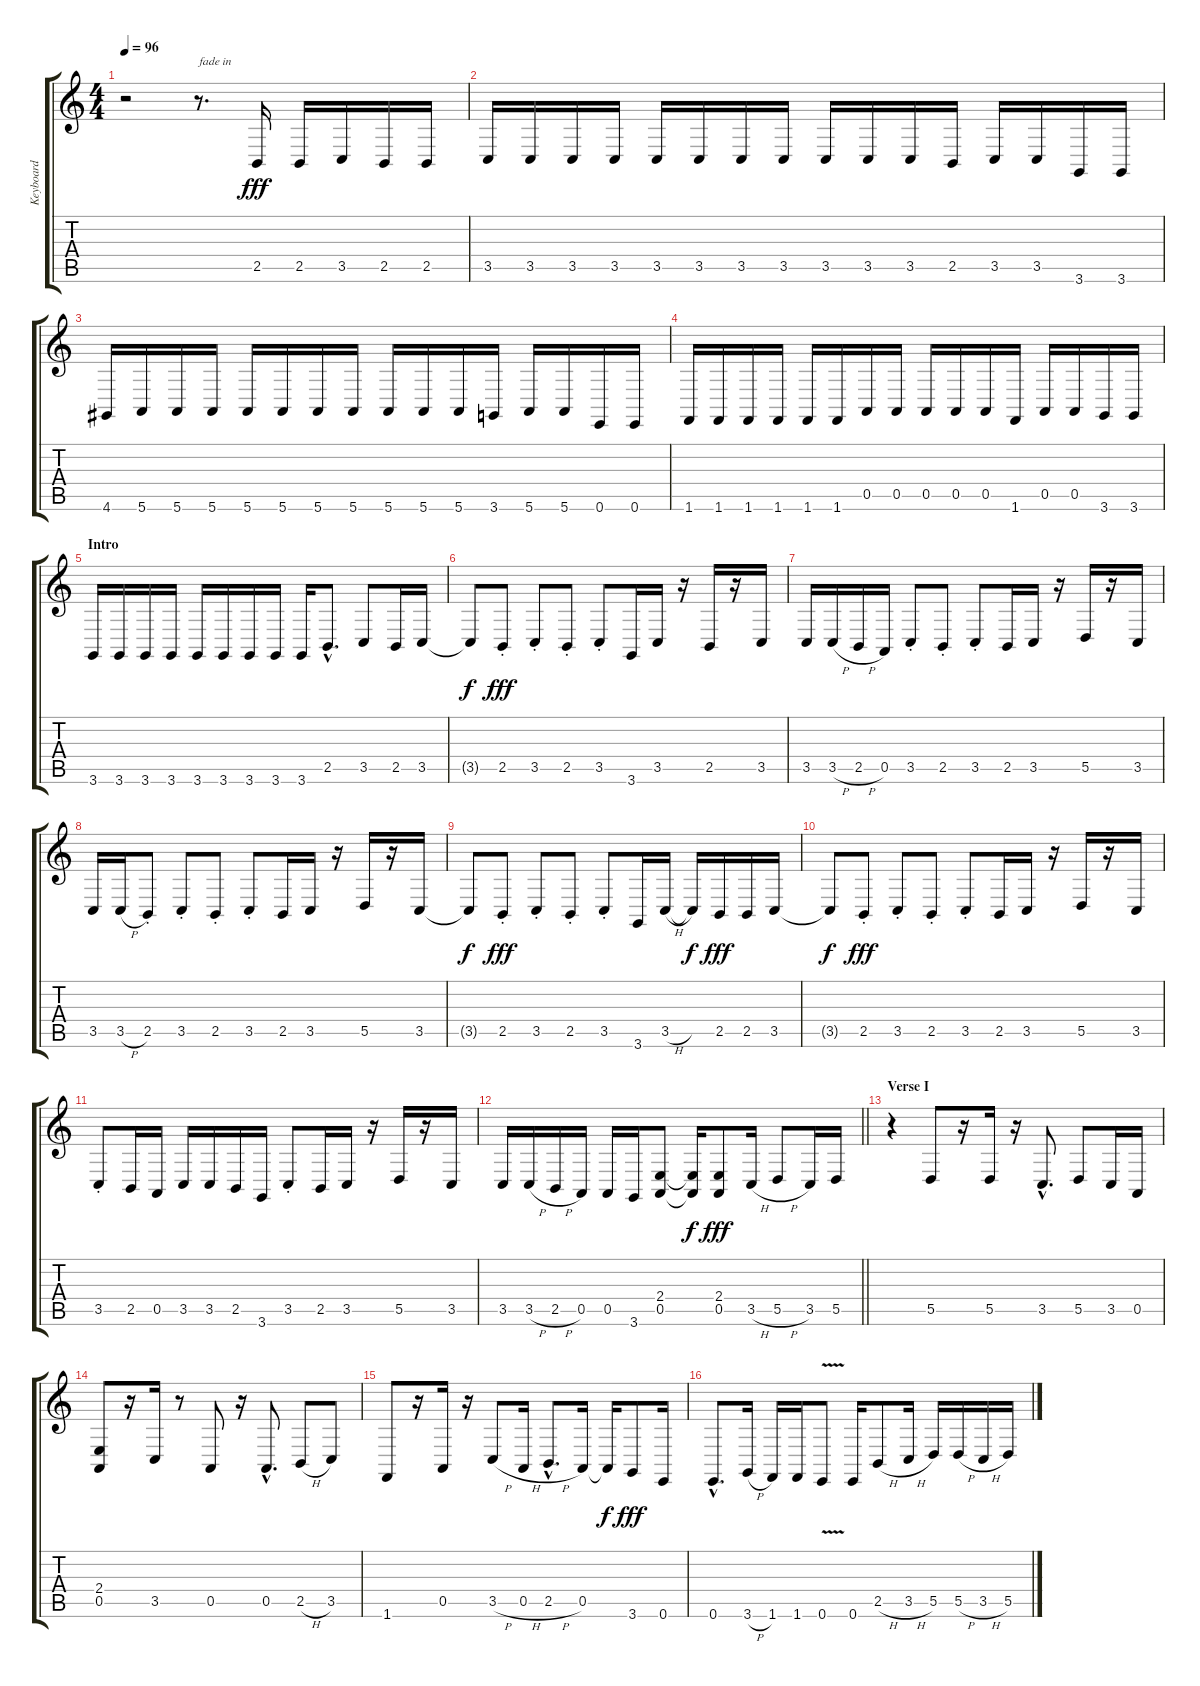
\track ("Keyboard" "Keyboard") {instrument lead1square}
\staff {score tabs}
\tuning (E4 B3 G3 D3 A2 E2) {hide}
\ts (4 4)
\tempo 96
\clef g2
\ks c
r.2{dy fff volume 0 instrument lead1square} r.8{d txt "fade in" volume 13} 2.5.16 2.5.16 3.5.16 2.5.16 2.5.16 |
3.5.16 3.5.16 3.5.16 3.5.16 3.5.16 3.5.16 3.5.16 3.5.16 3.5.16 3.5.16 3.5.16 2.5.16 3.5.16 3.5.16 3.6.16 3.6.16 |
4.6.16 5.6.16 5.6.16 5.6.16 5.6.16 5.6.16 5.6.16 5.6.16 5.6.16 5.6.16 5.6.16 3.6.16 5.6.16 5.6.16 0.6.16 0.6.16 |
1.6.16 1.6.16 1.6.16 1.6.16 1.6.16 1.6.16 0.5.16 0.5.16 0.5.16 0.5.16 0.5.16 1.6.16 0.5.16 0.5.16 3.6.16 3.6.16 |
\section ("" "Intro")
3.6.16 3.6.16 3.6.16 3.6.16 3.6.16 3.6.16 3.6.16 3.6.16 3.6.16 2.5{hac}.8{d} 3.5.8 2.5.16 3.5.16 |
3.5{t}.8{dy f} 2.5{st}.8{dy fff} 3.5{st}.8 2.5{st}.8 3.5{st}.8 3.6.16 3.5.16 r.16 2.5.16 r.16 3.5.16 |
3.5.16 3.5{h}.16 2.5{h}.16 0.5.16 3.5{st}.8 2.5{st}.8 3.5{st}.8 2.5.16 3.5.16 r.16 5.5.16 r.16 3.5.16 |
3.5.16 3.5{h}.16 2.5{st}.8 3.5{st}.8 2.5{st}.8 3.5{st}.8 2.5.16 3.5.16 r.16 5.5.16 r.16 3.5.16 |
3.5{t}.8{dy f} 2.5{st}.8{dy fff} 3.5{st}.8 2.5{st}.8 3.5{st}.8 3.6.16 3.5{h}.16 3.5{t}.16{dy f} 2.5.16{dy fff} 2.5.16 3.5.16 |
3.5{t}.8{dy f} 2.5{st}.8{dy fff} 3.5{st}.8 2.5{st}.8 3.5{st}.8 2.5.16 3.5.16 r.16 5.5.16 r.16 3.5.16 |
3.5{st}.8 2.5.16 0.5.16 3.5.16 3.5.16 2.5.16 3.6.16 3.5{st}.8 2.5.16 3.5.16 r.16 5.5.16 r.16 3.5.16 |
\barLineRight lightlight
3.5.16 3.5{h}.16 2.5{h}.16 0.5.16 0.5.16 3.6.16 (2.4 0.5).8 (2.4{t} 0.5{t}).16{dy f} (2.4 0.5).8{dy fff} 3.5{h}.16 5.5{h}.8 3.5.16 5.5.16 |
\section ("" "Verse I")
r.4 5.5.8 r.16 5.5.16 r.16 3.5{hac}.8{d} 5.5.8 3.5.16 0.5.16 |
(2.4 0.5).8 r.16 3.5.16 r.8 0.5.8 r.16 0.5{hac}.8{d} 2.5{h}.8 3.5.8 |
1.6.8 r.16 0.5.16 r.16 3.5{h}.8 0.5{h}.16 2.5{h hac}.8{d} 0.5.16 0.5{t}.16{dy f} 3.6.8{dy fff} 0.6.16 |
0.6{hac}.8{d} 3.6{h}.16 1.6.16 1.6.16 0.6{v}.8 0.6.16 2.5{h}.8 3.5{h}.16 5.5.16 5.5{h}.16 3.5{h}.16 5.5.16
